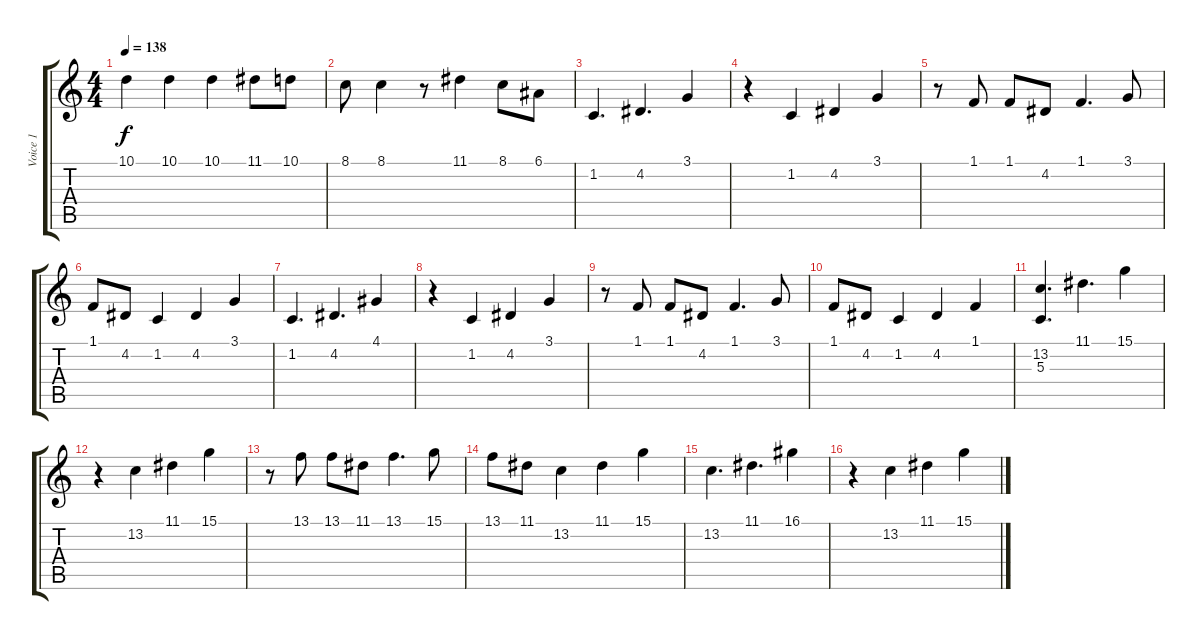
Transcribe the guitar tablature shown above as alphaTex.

\track ("Voice 1" "Voice 1") {instrument voiceoohs}
\staff {score tabs}
\tuning (E4 B3 G3 D3 A2 E2) {hide}
\ts (4 4)
\tempo 138
\clef g2
\ks c
10.1.4{dy f} 10.1.4 10.1.4 11.1.8 10.1.8 |
8.1.8 8.1.4 r.8 11.1.4 8.1.8 6.1.8 |
1.2.4{d} 4.2.4{d} 3.1.4 |
r.4 1.2.4 4.2.4 3.1.4 |
r.8 1.1.8 1.1.8 4.2.8 1.1.4{d} 3.1.8 |
1.1.8 4.2.8 1.2.4 4.2.4 3.1.4 |
1.2.4{d} 4.2.4{d} 4.1.4 |
r.4 1.2.4 4.2.4 3.1.4 |
r.8 1.1.8 1.1.8 4.2.8 1.1.4{d} 3.1.8 |
1.1.8 4.2.8 1.2.4 4.2.4 1.1.4 |
(13.2 5.3).4{d} 11.1.4{d} 15.1.4 |
r.4 13.2.4 11.1.4 15.1.4 |
r.8 13.1.8 13.1.8 11.1.8 13.1.4{d} 15.1.8 |
13.1.8 11.1.8 13.2.4 11.1.4 15.1.4 |
13.2.4{d} 11.1.4{d} 16.1.4 |
r.4 13.2.4 11.1.4 15.1.4
